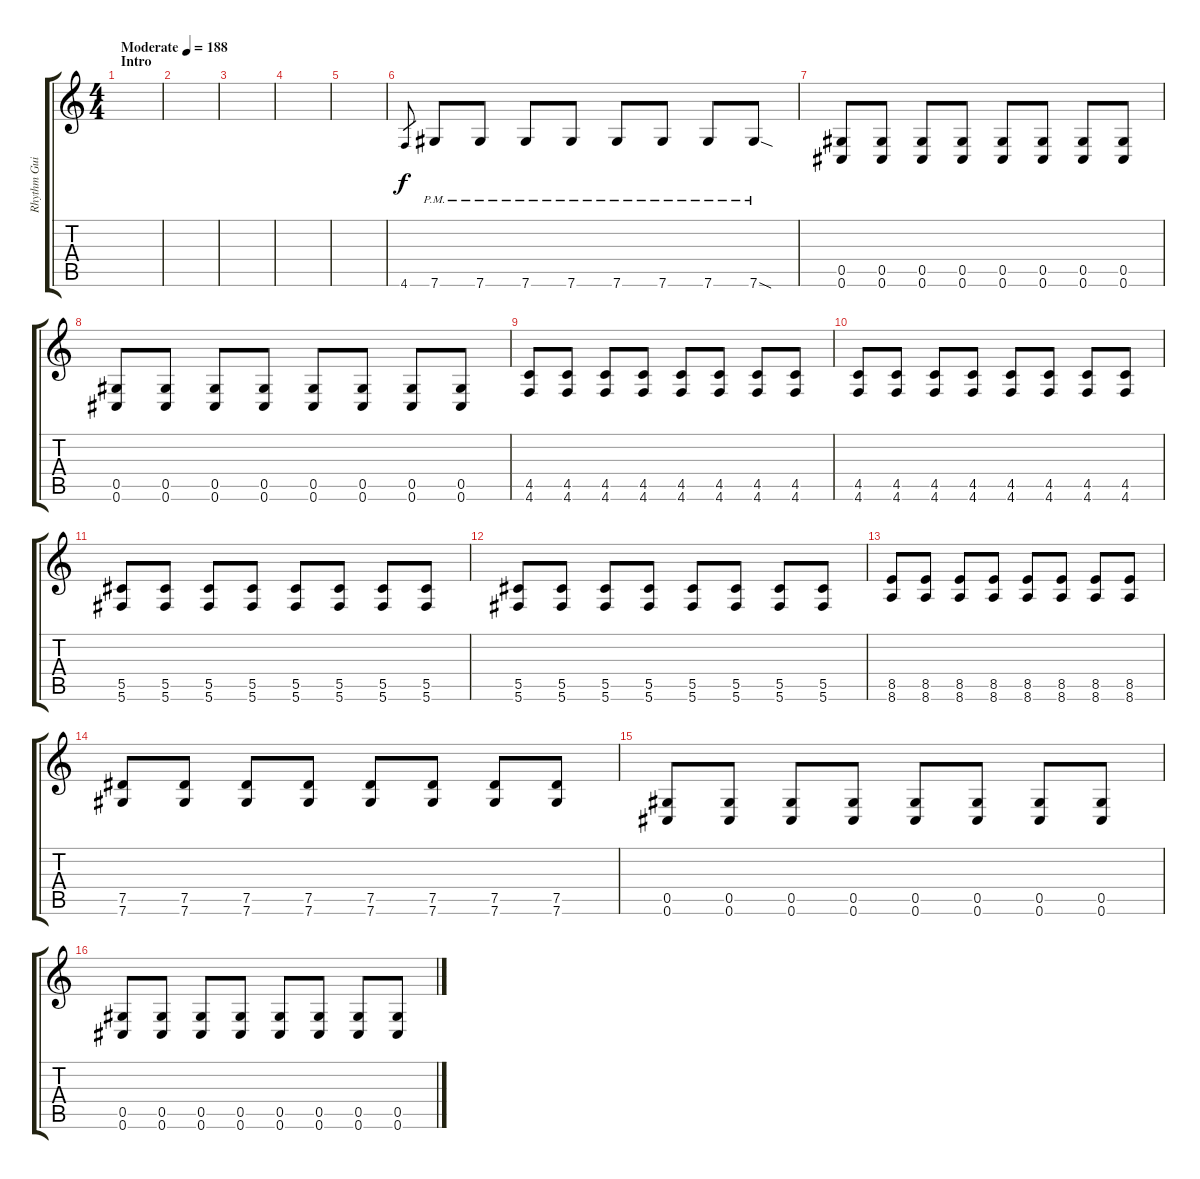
\track ("Rhythm Guitar" "Rhythm Gui") {instrument overdrivenguitar}
\staff {score tabs}
\tuning (Eb4 Bb3 Gb3 Db3 Ab2 Db2) {hide}
\ts (4 4)
\section ("" "Intro")
\tempo (188 "Moderate")
\clef g2
\ks c
|
|
|
|
|
4.6.8{gr} 7.6{pm}.8 7.6{pm}.8 7.6{pm}.8 7.6{pm}.8 7.6{pm}.8 7.6{pm}.8 7.6{pm}.8 7.6{sod pm}.8 |
(0.5 0.6).8 (0.5 0.6).8 (0.5 0.6).8 (0.5 0.6).8 (0.5 0.6).8 (0.5 0.6).8 (0.5 0.6).8 (0.5 0.6).8 |
(0.5 0.6).8 (0.5 0.6).8 (0.5 0.6).8 (0.5 0.6).8 (0.5 0.6).8 (0.5 0.6).8 (0.5 0.6).8 (0.5 0.6).8 |
(4.5 4.6).8 (4.5 4.6).8 (4.5 4.6).8 (4.5 4.6).8 (4.5 4.6).8 (4.5 4.6).8 (4.5 4.6).8 (4.5 4.6).8 |
(4.5 4.6).8 (4.5 4.6).8 (4.5 4.6).8 (4.5 4.6).8 (4.5 4.6).8 (4.5 4.6).8 (4.5 4.6).8 (4.5 4.6).8 |
(5.5 5.6).8 (5.5 5.6).8 (5.5 5.6).8 (5.5 5.6).8 (5.5 5.6).8 (5.5 5.6).8 (5.5 5.6).8 (5.5 5.6).8 |
(5.5 5.6).8 (5.5 5.6).8 (5.5 5.6).8 (5.5 5.6).8 (5.5 5.6).8 (5.5 5.6).8 (5.5 5.6).8 (5.5 5.6).8 |
(8.5 8.6).8 (8.5 8.6).8 (8.5 8.6).8 (8.5 8.6).8 (8.5 8.6).8 (8.5 8.6).8 (8.5 8.6).8 (8.5 8.6).8 |
(7.5 7.6).8 (7.5 7.6).8 (7.5 7.6).8 (7.5 7.6).8 (7.5 7.6).8 (7.5 7.6).8 (7.5 7.6).8 (7.5 7.6).8 |
(0.5 0.6).8 (0.5 0.6).8 (0.5 0.6).8 (0.5 0.6).8 (0.5 0.6).8 (0.5 0.6).8 (0.5 0.6).8 (0.5 0.6).8 |
(0.5 0.6).8 (0.5 0.6).8 (0.5 0.6).8 (0.5 0.6).8 (0.5 0.6).8 (0.5 0.6).8 (0.5 0.6).8 (0.5 0.6).8
